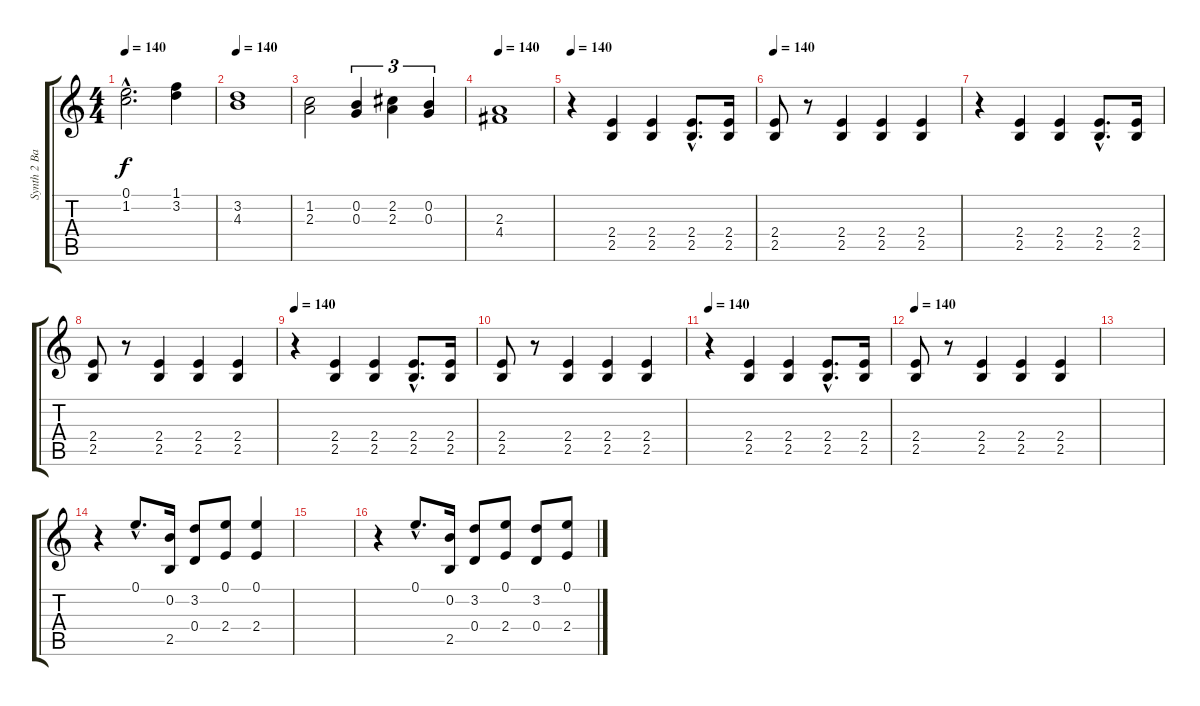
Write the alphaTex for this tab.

\track ("Synth 2 Bass" "Synth 2 Ba") {instrument synthbass2}
\staff {score tabs}
\tuning (E4 B3 G3 D3 A2 E2) {hide}
\ts (4 4)
\tempo 140
\clef g2
\ks c
(0.1{hac} 1.2{hac}).2{d dy f} (1.1 3.2).4 |
\tempo 140
(3.2 4.3).1 |
(1.2 2.3).2 (0.2 0.3).4{tu (3 2)} (2.2 2.3).4{tu (3 2)} (0.2 0.3).4{tu (3 2)} |
\tempo 140
(2.3 4.4).1 |
\tempo 140
r.4 (2.4 2.5).4 (2.4 2.5).4 (2.4{hac} 2.5{hac}).8{d} (2.4 2.5).16 |
\tempo 140
(2.4 2.5).8 r.8 (2.4 2.5).4 (2.4 2.5).4 (2.4 2.5).4 |
r.4 (2.4 2.5).4 (2.4 2.5).4 (2.4{hac} 2.5{hac}).8{d} (2.4 2.5).16 |
(2.4 2.5).8 r.8 (2.4 2.5).4 (2.4 2.5).4 (2.4 2.5).4 |
\tempo 140
r.4 (2.4 2.5).4 (2.4 2.5).4 (2.4{hac} 2.5{hac}).8{d} (2.4 2.5).16 |
(2.4 2.5).8 r.8 (2.4 2.5).4 (2.4 2.5).4 (2.4 2.5).4 |
\tempo 140
r.4 (2.4 2.5).4 (2.4 2.5).4 (2.4{hac} 2.5{hac}).8{d} (2.4 2.5).16 |
\tempo 140
(2.4 2.5).8 r.8 (2.4 2.5).4 (2.4 2.5).4 (2.4 2.5).4 |
|
r.4 0.1{hac}.8{d} (0.2 2.5).16 (3.2 0.4).8 (0.1 2.4).8 (0.1 2.4).4 |
|
r.4 0.1{hac}.8{d} (0.2 2.5).16 (3.2 0.4).8 (0.1 2.4).8 (3.2 0.4).8 (0.1 2.4).8
